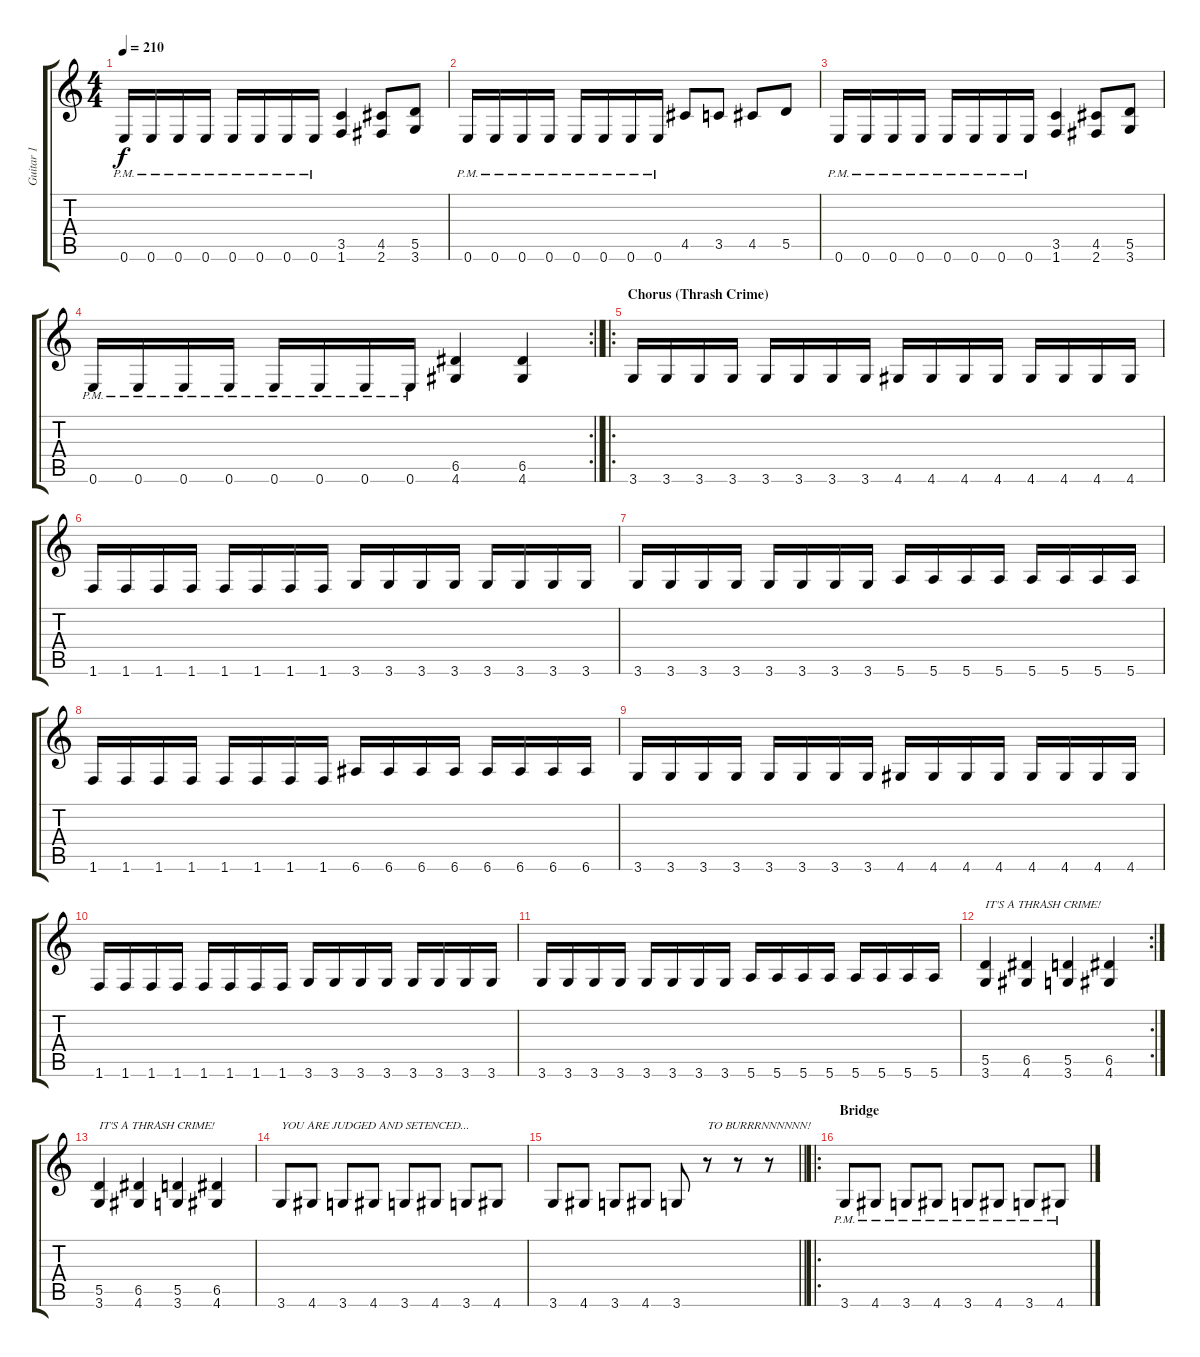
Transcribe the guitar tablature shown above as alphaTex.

\track ("Guitar 1" "Guitar 1") {instrument distortionguitar}
\staff {score tabs}
\tuning (E4 B3 G3 D3 A2 E2) {hide}
\ts (4 4)
\tempo 210
\clef g2
\ks c
0.6{pm}.16{dy f} 0.6{pm}.16 0.6{pm}.16 0.6{pm}.16 0.6{pm}.16 0.6{pm}.16 0.6{pm}.16 0.6{pm}.16 (3.5 1.6).4 (4.5 2.6).8 (5.5 3.6).8 |
0.6{pm}.16 0.6{pm}.16 0.6{pm}.16 0.6{pm}.16 0.6{pm}.16 0.6{pm}.16 0.6{pm}.16 0.6{pm}.16 4.5.8 3.5.8 4.5.8 5.5.8 |
0.6{pm}.16 0.6{pm}.16 0.6{pm}.16 0.6{pm}.16 0.6{pm}.16 0.6{pm}.16 0.6{pm}.16 0.6{pm}.16 (3.5 1.6).4 (4.5 2.6).8 (5.5 3.6).8 |
\rc 2
\barLineRight lightlight
0.6{pm}.16 0.6{pm}.16 0.6{pm}.16 0.6{pm}.16 0.6{pm}.16 0.6{pm}.16 0.6{pm}.16 0.6{pm}.16 (6.5 4.6).4 (6.5 4.6).4 |
\ro
\section ("" "Chorus (Thrash Crime)")
3.6.16 3.6.16 3.6.16 3.6.16 3.6.16 3.6.16 3.6.16 3.6.16 4.6.16 4.6.16 4.6.16 4.6.16 4.6.16 4.6.16 4.6.16 4.6.16 |
1.6.16 1.6.16 1.6.16 1.6.16 1.6.16 1.6.16 1.6.16 1.6.16 3.6.16 3.6.16 3.6.16 3.6.16 3.6.16 3.6.16 3.6.16 3.6.16 |
3.6.16 3.6.16 3.6.16 3.6.16 3.6.16 3.6.16 3.6.16 3.6.16 5.6.16 5.6.16 5.6.16 5.6.16 5.6.16 5.6.16 5.6.16 5.6.16 |
1.6.16 1.6.16 1.6.16 1.6.16 1.6.16 1.6.16 1.6.16 1.6.16 6.6.16 6.6.16 6.6.16 6.6.16 6.6.16 6.6.16 6.6.16 6.6.16 |
3.6.16 3.6.16 3.6.16 3.6.16 3.6.16 3.6.16 3.6.16 3.6.16 4.6.16 4.6.16 4.6.16 4.6.16 4.6.16 4.6.16 4.6.16 4.6.16 |
1.6.16 1.6.16 1.6.16 1.6.16 1.6.16 1.6.16 1.6.16 1.6.16 3.6.16 3.6.16 3.6.16 3.6.16 3.6.16 3.6.16 3.6.16 3.6.16 |
3.6.16 3.6.16 3.6.16 3.6.16 3.6.16 3.6.16 3.6.16 3.6.16 5.6.16 5.6.16 5.6.16 5.6.16 5.6.16 5.6.16 5.6.16 5.6.16 |
\rc 2
(5.5 3.6).4{txt "IT'S A THRASH CRIME!"} (6.5 4.6).4 (5.5 3.6).4 (6.5 4.6).4 |
(5.5 3.6).4{txt "IT'S A THRASH CRIME!"} (6.5 4.6).4 (5.5 3.6).4 (6.5 4.6).4 |
3.6.8{txt "YOU ARE JUDGED AND SETENCED..."} 4.6.8 3.6.8 4.6.8 3.6.8 4.6.8 3.6.8 4.6.8 |
\barLineRight lightlight
3.6.8 4.6.8 3.6.8 4.6.8 3.6.8 r.8{txt "TO BURRRNNNNNN!"} r.8 r.8 |
\ro
\section ("" "Bridge")
3.6{pm}.8 4.6{pm}.8 3.6{pm}.8 4.6{pm}.8 3.6{pm}.8 4.6{pm}.8 3.6{pm}.8 4.6{pm}.8
